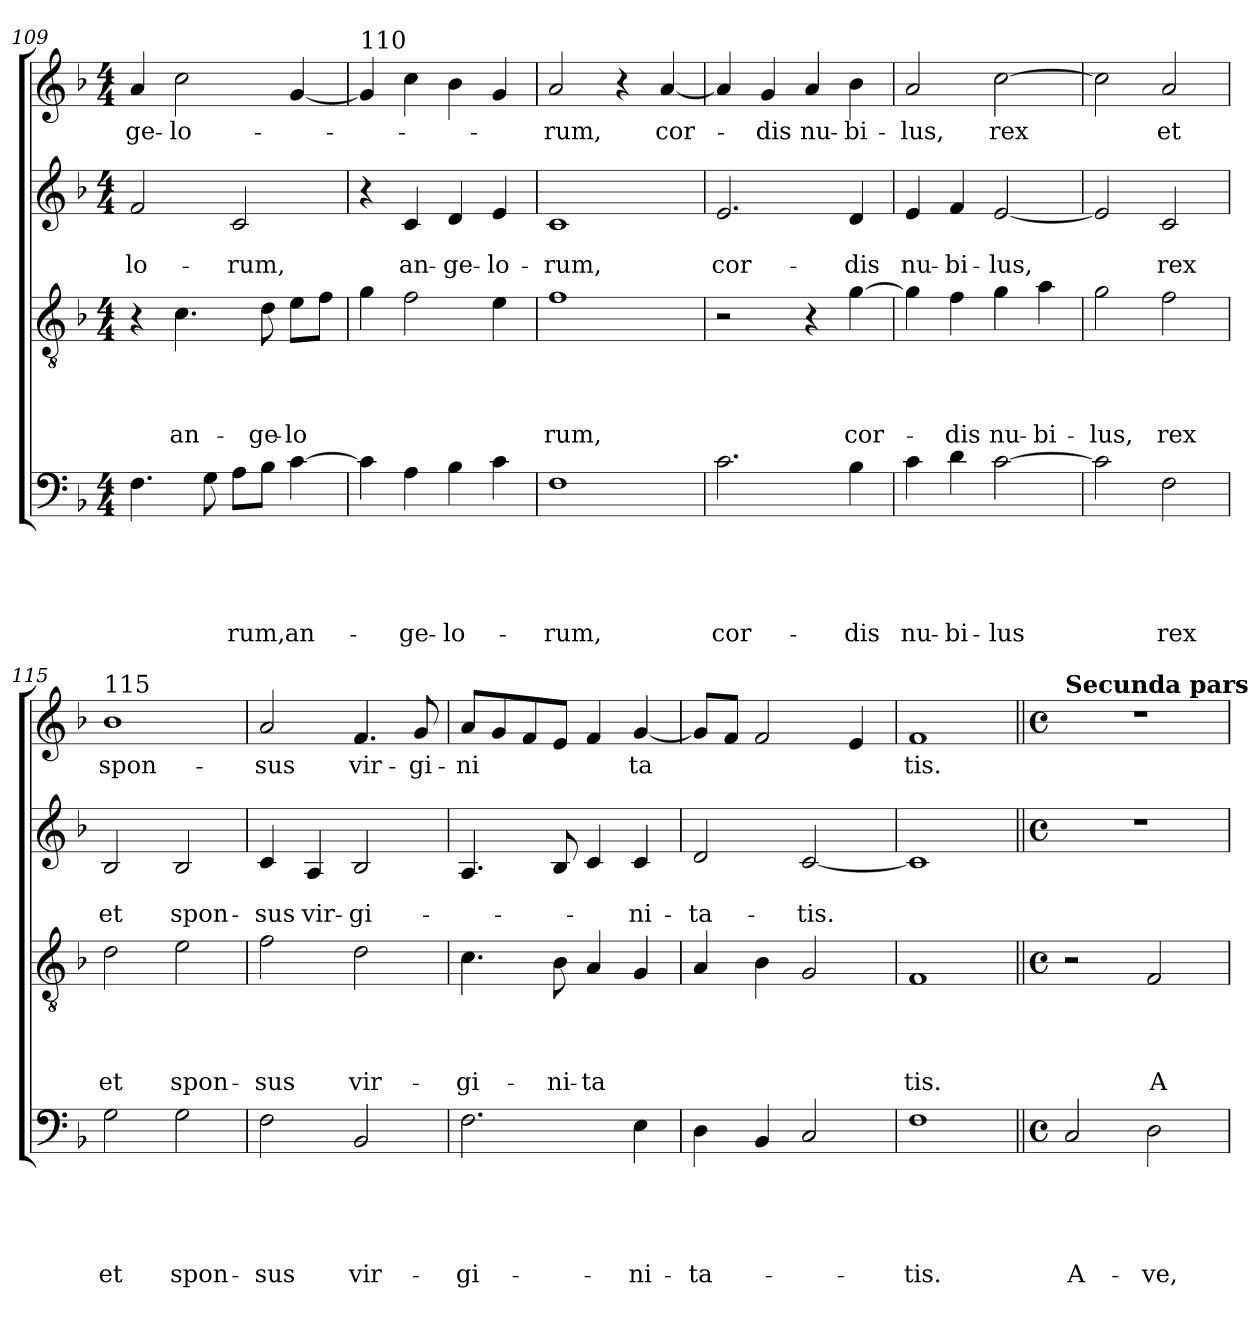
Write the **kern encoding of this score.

**kern	**text	**text	**text	**text	**text	**kern	**text	**text	**text	**text	**kern	**text	**text	**kern	**text
*part4	*part4	*part4	*part4	*part4	*part4	*part3	*part3	*part3	*part3	*part3	*part2	*part2	*part2	*part1	*part1
*staff4	*staff4	*staff4	*staff4	*staff4	*staff4	*staff3	*staff3	*staff3	*staff3	*staff3	*staff2	*staff2	*staff2	*staff1	*staff1
*clefF4	*	*	*	*	*	*clefGv2	*	*	*	*	*clefG2	*	*	*clefG2	*
*k[b-]	*	*	*	*	*	*k[b-]	*	*	*	*	*k[b-]	*	*	*k[b-]	*
*F:	*	*	*	*	*	*F:	*	*	*	*	*F:	*	*	*F:	*
*M4/4	*	*	*	*	*	*M4/4	*	*	*	*	*M4/4	*	*	*M4/4	*
=109	=109	=109	=109	=109	=109	=109	=109	=109	=109	=109	=109	=109	=109	=109	=109
!	!	!	!	!	!	!	!	!	!	!	!	!	!LO:LY:b	!	!LO:LY:b
4.F\	.	.	.	.	.	4r	.	.	.	.	2f/	.	-lo-	4a/	-ge-
!	!	!	!	!	!	!	!	!	!	!LO:LY:b	!	!	!	!	!LO:LY:b
.	.	.	.	.	.	4.c\	.	.	.	an-	.	.	.	2cc\	-lo-
8G\	.	.	.	.	.	.	.	.	.	.	.	.	.	.	.
!	!	!	!	!	!LO:LY:b	!	!	!	!	!	!	!	!LO:LY:b	!	!
8A\L	.	.	.	.	-rum,	.	.	.	.	.	2c/	.	-rum,	.	.
!	!	!	!	!	!	!	!	!	!	!LO:LY:b	!	!	!	!	!
8B-\J	.	.	.	.	.	8d\	.	.	.	-ge-	.	.	.	.	.
!	!	!	!	!	!LO:LY:b	!	!	!	!	!LO:LY:b	!	!	!	!	!
[4c\	.	.	.	.	an-	8e\L	.	.	.	-lo	.	.	.	[4g/	.
.	.	.	.	.	.	8f\J	.	.	.	.	.	.	.	.	.
=110	=110	=110	=110	=110	=110	=110	=110	=110	=110	=110	=110	=110	=110	=110	=110
!	!	!	!	!	!	!	!	!	!	!	!	!	!	!LO:TX:a:t=110	!
4c\]	.	.	.	.	.	4g\	.	.	.	.	4r	.	.	4g/]	.
!	!	!	!	!	!LO:LY:b	!	!	!	!	!	!	!	!LO:LY:b	!	!
4A\	.	.	.	.	-ge-	2f\	.	.	.	.	4c/	.	an-	4cc\	.
!	!	!	!	!	!LO:LY:b	!	!	!	!	!	!	!	!LO:LY:b	!	!
4B-\	.	.	.	.	-lo-	.	.	.	.	.	4d/	.	-ge-	4b-\	.
!	!	!	!	!	!	!	!	!	!	!	!	!	!LO:LY:b	!	!
4c\	.	.	.	.	.	4e\	.	.	.	.	4e/	.	-lo-	4g/	.
=111	=111	=111	=111	=111	=111	=111	=111	=111	=111	=111	=111	=111	=111	=111	=111
!	!	!	!	!	!LO:LY:b	!	!	!	!	!LO:LY:b	!	!	!LO:LY:b	!	!LO:LY:b
1F	.	.	.	.	-rum,	1f	.	.	.	rum,	1c	.	-rum,	2a/	-rum,
.	.	.	.	.	.	.	.	.	.	.	.	.	.	4r	.
!	!	!	!	!	!	!	!	!	!	!	!	!	!	!	!LO:LY:b
.	.	.	.	.	.	.	.	.	.	.	.	.	.	[4a/	cor-
=112	=112	=112	=112	=112	=112	=112	=112	=112	=112	=112	=112	=112	=112	=112	=112
!	!	!	!	!	!LO:LY:b	!	!	!	!	!	!	!	!LO:LY:b	!	!
2.c\	.	.	.	.	cor-	2r	.	.	.	.	2.e/	.	cor-	4a/]	.
!	!	!	!	!	!	!	!	!	!	!	!	!	!	!	!LO:LY:b
.	.	.	.	.	.	.	.	.	.	.	.	.	.	4g/	-dis
!	!	!	!	!	!	!	!	!	!	!	!	!	!	!	!LO:LY:b
.	.	.	.	.	.	4r	.	.	.	.	.	.	.	4a/	nu-
!	!	!	!	!	!LO:LY:b	!	!	!	!	!LO:LY:b	!	!	!LO:LY:b	!	!LO:LY:b
4B-\	.	.	.	.	-dis	[4g\	.	.	.	cor-	4d/	.	-dis	4b-\	-bi-
=113	=113	=113	=113	=113	=113	=113	=113	=113	=113	=113	=113	=113	=113	=113	=113
!	!	!	!	!	!LO:LY:b	!	!	!	!	!	!	!	!LO:LY:b	!	!LO:LY:b
4c\	.	.	.	.	nu-	4g\]	.	.	.	.	4e/	.	nu-	2a/	-lus,
!	!	!	!	!	!LO:LY:b	!	!	!	!	!LO:LY:b	!	!	!LO:LY:b	!	!
4d\	.	.	.	.	-bi-	4f\	.	.	.	-dis	4f/	.	-bi-	.	.
!	!	!	!	!	!LO:LY:b	!	!	!	!	!LO:LY:b	!	!	!LO:LY:b	!	!LO:LY:b
[2c\	.	.	.	.	-lus	4g\	.	.	.	nu-	[2e/	.	-lus,	[2cc\	rex
!	!	!	!	!	!	!	!	!	!	!LO:LY:b	!	!	!	!	!
.	.	.	.	.	.	4a\	.	.	.	-bi-	.	.	.	.	.
!!LO:PB:g=z
=114	=114	=114	=114	=114	=114	=114	=114	=114	=114	=114	=114	=114	=114	=114	=114
!	!	!	!	!	!	!	!	!	!	!LO:LY:b	!	!	!	!	!
2c\]	.	.	.	.	.	2g\	.	.	.	-­lus,	2e/]	.	.	2cc\]	.
!	!	!	!	!	!LO:LY:b	!	!	!	!	!LO:LY:b	!	!	!LO:LY:b	!	!LO:LY:b
2F\	.	.	.	.	rex	2f\	.	.	.	rex	2c/	.	rex	2a/	et
=115	=115	=115	=115	=115	=115	=115	=115	=115	=115	=115	=115	=115	=115	=115	=115
!	!	!	!	!	!	!	!	!	!	!	!	!	!	!LO:TX:a:t=115	!
!	!	!	!	!	!LO:LY:b	!	!	!	!	!LO:LY:b	!	!	!LO:LY:b	!	!LO:LY:b
2G\	.	.	.	.	et	2d\	.	.	.	et	2B-/	.	et	1b-	spon-
!	!	!	!	!	!LO:LY:b	!	!	!	!	!LO:LY:b	!	!	!LO:LY:b	!	!
2G\	.	.	.	.	spon-	2e\	.	.	.	spon-	2B-/	.	spon-	.	.
=116	=116	=116	=116	=116	=116	=116	=116	=116	=116	=116	=116	=116	=116	=116	=116
!	!	!	!	!	!LO:LY:b	!	!	!	!	!LO:LY:b	!	!	!LO:LY:b	!	!LO:LY:b
2F\	.	.	.	.	-sus	2f\	.	.	.	-sus	4c/	.	-sus	2a/	-sus
!	!	!	!	!	!	!	!	!	!	!	!	!	!LO:LY:b	!	!
.	.	.	.	.	.	.	.	.	.	.	4A/	.	vir-	.	.
!	!	!	!	!	!LO:LY:b	!	!	!	!	!LO:LY:b	!	!	!LO:LY:b	!	!LO:LY:b
2BB-/	.	.	.	.	vir-	2d\	.	.	.	vir-	2B-/	.	-gi-	4.f/	vir-
!	!	!	!	!	!	!	!	!	!	!	!	!	!	!	!LO:LY:b
.	.	.	.	.	.	.	.	.	.	.	.	.	.	8g/	-gi-
=117	=117	=117	=117	=117	=117	=117	=117	=117	=117	=117	=117	=117	=117	=117	=117
!	!	!	!	!	!LO:LY:b	!	!	!	!	!LO:LY:b	!	!	!	!	!LO:LY:b
2.F\	.	.	.	.	-gi-	4.c\	.	.	.	-gi-	4.A/	.	.	8a/L	-ni
.	.	.	.	.	.	.	.	.	.	.	.	.	.	8g/	.
.	.	.	.	.	.	.	.	.	.	.	.	.	.	8f/	.
!	!	!	!	!	!	!	!	!	!	!LO:LY:b	!	!	!	!	!
.	.	.	.	.	.	8B-\	.	.	.	-ni-	8B-/	.	.	8e/J	.
!	!	!	!	!	!	!	!	!	!	!LO:LY:b	!	!	!	!	!
.	.	.	.	.	.	4A/	.	.	.	-ta	4c/	.	.	4f/	.
!	!	!	!	!	!LO:LY:b	!	!	!	!	!	!	!	!LO:LY:b	!	!LO:LY:b
4E\	.	.	.	.	-ni-	4G/	.	.	.	.	4c/	.	-ni-	[4g/	ta
=118	=118	=118	=118	=118	=118	=118	=118	=118	=118	=118	=118	=118	=118	=118	=118
!	!	!	!	!	!LO:LY:b	!	!	!	!	!	!	!	!LO:LY:b	!	!
4D\	.	.	.	.	-ta-	4A/	.	.	.	.	2d/	.	-ta-	8g/L]	.
.	.	.	.	.	.	.	.	.	.	.	.	.	.	8f/J	.
4BB-/	.	.	.	.	.	4B-\	.	.	.	.	.	.	.	2f/	.
!	!	!	!	!	!	!	!	!	!	!	!	!	!LO:LY:b	!	!
2C/	.	.	.	.	.	2G/	.	.	.	.	[2c/	.	-tis.	.	.
.	.	.	.	.	.	.	.	.	.	.	.	.	.	4e/	.
=119	=119	=119	=119	=119	=119	=119	=119	=119	=119	=119	=119	=119	=119	=119	=119
!	!	!	!	!	!LO:LY:b	!	!	!	!	!LO:LY:b	!	!	!	!	!LO:LY:b
1F	.	.	.	.	-tis.	1F	.	.	.	tis.	1c]	.	.	1f	tis.
!!LO:LB:g=z
=120||	=120||	=120||	=120||	=120||	=120||	=120||	=120||	=120||	=120||	=120||	=120||	=120||	=120||	=120||	=120||
*M4/4	*	*	*	*	*	*M4/4	*	*	*	*	*M4/4	*	*	*M4/4	*
*met(c)	*	*	*	*	*	*met(c)	*	*	*	*	*met(c)	*	*	*met(c)	*
!	!	!	!	!	!	!	!	!	!	!	!	!	!	!LO:TX:a:B:t=Secunda pars	!
!	!	!	!	!	!LO:LY:b	!	!	!	!	!	!	!	!	!	!
2C/	.	.	.	.	A-	2r	.	.	.	.	1r	.	.	1r	.
!	!	!	!	!	!LO:LY:b	!	!	!	!	!LO:LY:b	!	!	!	!	!
2D\	.	.	.	.	-ve,	2F/	.	.	.	A-	.	.	.	.	.
=	=	=	=	=	=	=	=	=	=	=	=	=	=	=	=
*-	*-	*-	*-	*-	*-	*-	*-	*-	*-	*-	*-	*-	*-	*-	*-
